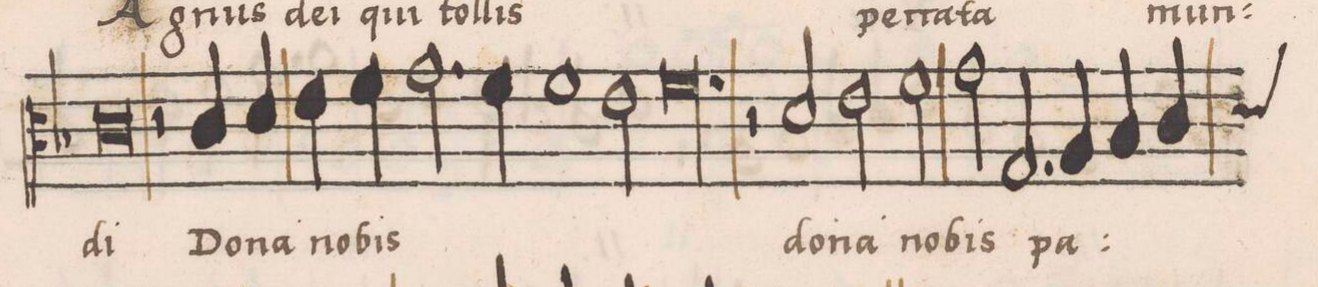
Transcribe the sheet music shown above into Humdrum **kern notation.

**kern	**text
*I"CANTVS	*
*clefC3	*
*k[b-]	*
*met(C|)	*
*M2/1	*
0c	-di
=38-	=38-
2r	.
4c/	Do-
4d/	-na
=39	=39
4e\	no-
4f\	-bis
2.g\	.
4f\	.
1f\	.
=40-	=40-
2e\	.
00.f	.
=41-	=41-
=42-	=42-
=43-	=43-
2r	.
2d/	do-
=44-	=44-
2e\	-na
2f\	no-
2g\	-bis
2.G/	pa-
=45-	=45-
4A/	.
4B-/	.
4c/	.
*custos:d	*
*-	*-
